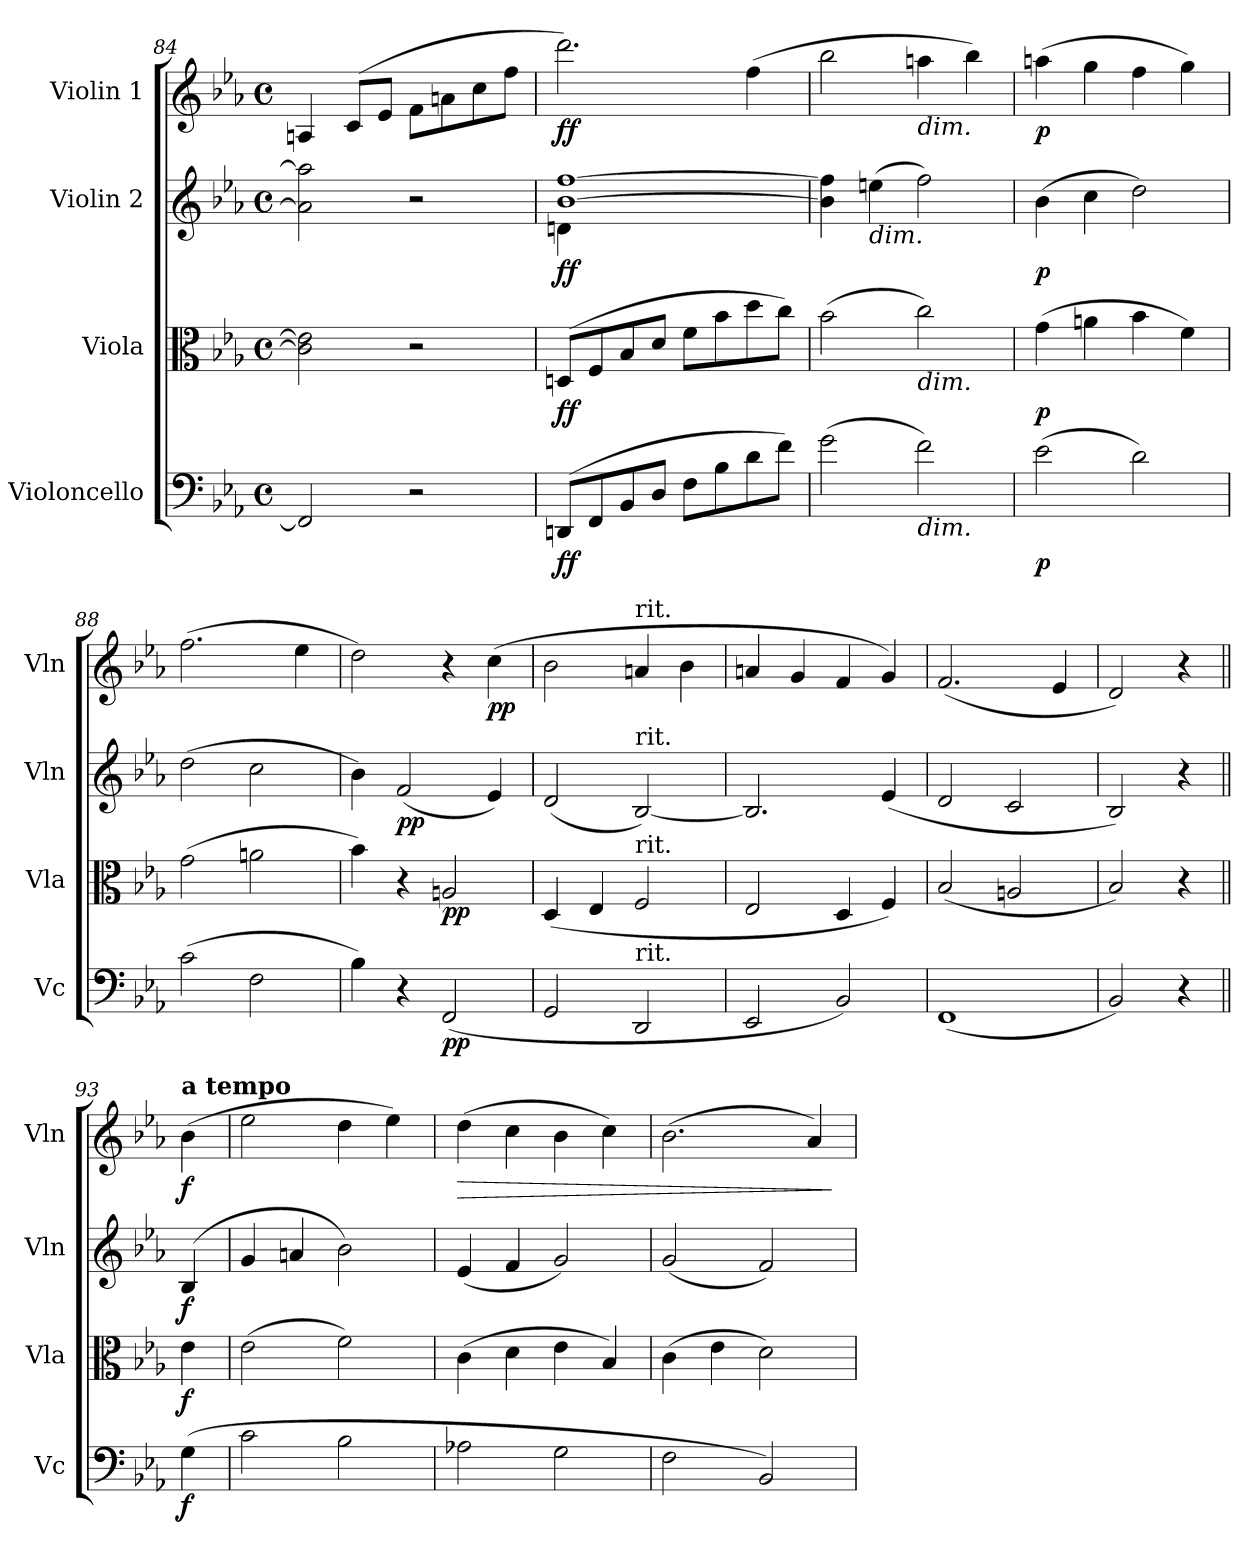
**kern	**dynam	**kern	**dynam	**kern	**dynam	**kern	**dynam
*part4	*part4	*part3	*part3	*part2	*part2	*part1	*part1
*staff4	*staff4	*staff3	*staff3	*staff2	*staff2	*staff1	*staff1
*I"Violoncello	*	*I"Viola	*	*I"Violin 2	*	*I"Violin 1	*
*I'Vc	*	*I'Vla	*	*I'Vln	*	*I'Vln	*
*clefF4	*	*clefC3	*	*clefG2	*	*clefG2	*
*k[b-e-a-]	*	*k[b-e-a-]	*	*k[b-e-a-]	*	*k[b-e-a-]	*
*M4/4	*	*M4/4	*	*M4/4	*	*M4/4	*
*met(c)	*	*met(c)	*	*met(c)	*	*met(c)	*
=84	=84	=84	=84	=84	=84	=84	=84
2FF/]	.	2c\] 2e-\]	.	2a\] 2aa\]	.	4An/	.
.	.	.	.	.	.	(8c/L	.
.	.	.	.	.	.	8e-/J	.
2r	.	2r	.	2r	.	8f\L	.
.	.	.	.	.	.	8an\	.
.	.	.	.	.	.	8cc\	.
.	.	.	.	.	.	8ff\J	.
=85	=85	=85	=85	=85	=85	=85	=85
*	*	*	*	*^	*	*	*
!	!LO:DY:b	!	!LO:DY:b	!	!	!LO:DY:b	!	!LO:DY:b
(8DDn/L	ff	(8Dn/L	ff	[<1b- [1ff	4dn\	ff	2.ddd\)	ff
8FF/	.	8F/	.	.	.	.	.	.
8BB-/	.	8B-/	.	.	2.ryy	.	.	.
8D/J	.	8d/J	.	.	.	.	.	.
8F\L	.	8f\L	.	.	.	.	.	.
8B-\	.	8b-\	.	.	.	.	.	.
8d\	.	8dd\	.	.	.	.	(4ff\	.
8f\J)	.	8cc\J)	.	.	.	.	.	.
*	*	*	*	*v	*v	*	*	*
=86	=86	=86	=86	=86	=86	=86	=86
(2g\	.	(2b-\	.	4b-\] 4ff\]	.	2bb-\	.
!	!	!	!	!LO:TX:b:i:t=dim.	!	!	!
.	.	.	.	(4een\	.	.	.
!	!	!	!	!	!	!LO:TX:b:i:t=dim.	!
!	!	!LO:TX:b:i:t=dim.	!	!	!	!	!
!LO:TX:b:i:t=dim.	!	!	!	!	!	!	!
2f\)	.	2cc\)	.	2ff\)	.	4aan\	.
.	.	.	.	.	.	4bb-\)	.
=87	=87	=87	=87	=87	=87	=87	=87
!	!LO:DY:b	!	!LO:DY:b	!	!LO:DY:b	!	!LO:DY:b
(2e-\	p	(4g\	p	(4b-\	p	(4aan\	p
.	.	4an\	.	4cc\	.	4gg\	.
2d\)	.	4b-\	.	2dd\)	.	4ff\	.
.	.	4f\)	.	.	.	4gg\)	.
=88	=88	=88	=88	=88	=88	=88	=88
(2c\	.	(2g\	.	(2dd\	.	(2.ff\	.
2F\	.	2an\	.	2cc\	.	.	.
.	.	.	.	.	.	4ee-\	.
!!LO:LB:g=z
=89	=89	=89	=89	=89	=89	=89	=89
4B-\)	.	4b-\)	.	4b-\)	.	2dd\)	.
!	!	!	!	!	!LO:DY:b	!	!
4r	.	4r	.	(2f/	pp	.	.
!	!LO:DY:b	!	!LO:DY:b	!	!	!	!
(2FF/	pp	2An/	pp	.	.	4r	.
!	!	!	!	!	!	!	!LO:DY:b
.	.	.	.	4e-/)	.	(4cc\	pp
=90	=90	=90	=90	=90	=90	=90	=90
2GG/	.	(4D/	.	(2d/	.	2b-\	.
.	.	4E-/	.	.	.	.	.
!	!	!	!	!	!	!LO:TX:a:t=rit.	!
!	!	!	!	!LO:TX:a:t=rit.	!	!	!
!	!	!LO:TX:a:t=rit.	!	!	!	!	!
!LO:TX:a:t=rit.	!	!	!	!	!	!	!
2DD/	.	2F/	.	[2B-/)	.	4an/	.
.	.	.	.	.	.	4b-\	.
=91	=91	=91	=91	=91	=91	=91	=91
2EE-/	.	2E-/	.	2.B-/]	.	4an/	.
.	.	.	.	.	.	4g/	.
2BB-/)	.	4D/	.	.	.	4f/	.
.	.	4F/)	.	(4e-/	.	4g/)	.
=92	=92	=92	=92	=92	=92	=92	=92
(1FF	.	(2B-/	.	2d/	.	(2.f/	.
.	.	2An/	.	2c/	.	.	.
.	.	.	.	.	.	4e-/	.
=92X2	=92X2	=92X2	=92X2	=92X2	=92X2	=92X2	=92X2
2BB-/)	.	2B-/)	.	2B-/)	.	2d/)	.
4r	.	4r	.	4r	.	4r	.
!!LO:PB:g=z
=93||	=93||	=93||	=93||	=93||	=93||	=93||	=93||
!	!	!	!	!	!	!LO:TX:a:B:t=a tempo	!
!	!LO:DY:b	!	!LO:DY:b	!	!LO:DY:b	!	!LO:DY:b
(4G\	f	4e-\	f	(<4B-/	f	(4b-\	f
=94	=94	=94	=94	=94	=94	=94	=94
2c\	.	(2e-\	.	4g/	.	2ee-\	.
.	.	.	.	4an/	.	.	.
2B-\	.	2f\)	.	2b-\)	.	4dd\	.
.	.	.	.	.	.	4ee-\)	.
=95	=95	=95	=95	=95	=95	=95	=95
!	!	!	!	!	!	!	!LO:HP:b
2A-X\	.	(4c\	.	(4e-/	.	(4dd\	>
.	.	4d\	.	4f/	.	4cc\	.
2G\	.	4e-\	.	2g/)	.	4b-\	.
.	.	4B-/)	.	.	.	4cc\)	.
=96	=96	=96	=96	=96	=96	=96	=96
2F\	.	(4c\	.	(2g/	.	(2.b-\	.
.	.	4e-\	.	.	.	.	.
2BB-/)	.	2d\)	.	2f/)	.	.	.
.	.	.	.	.	.	4a-/)	.
.	.	.	.	.	.	.	]
=	=	=	=	=	=	=	=
*-	*-	*-	*-	*-	*-	*-	*-
